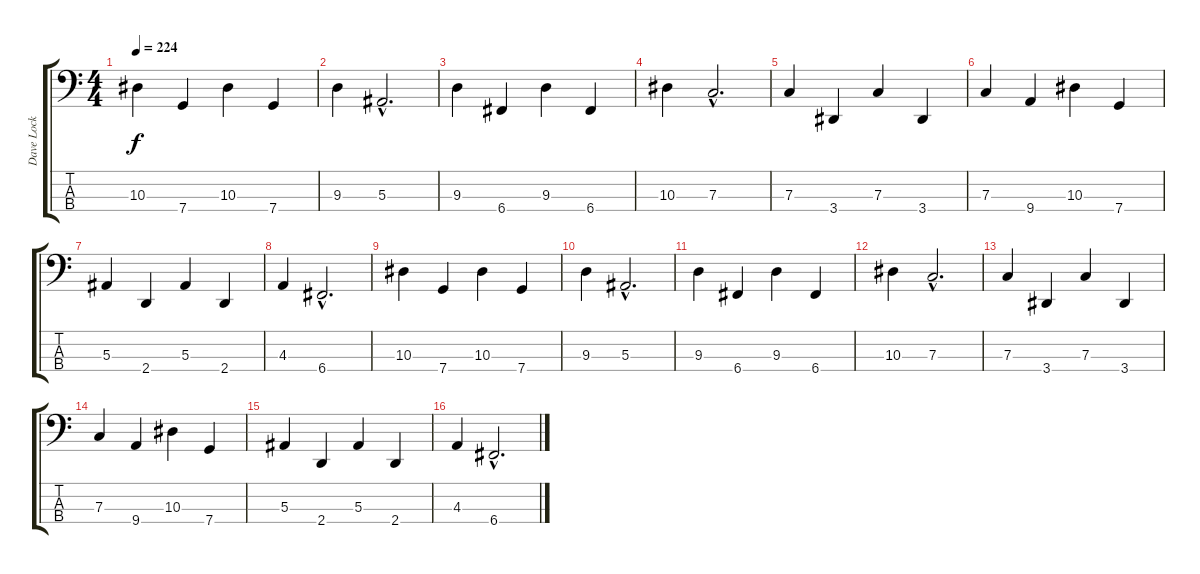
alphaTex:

\track ("Dave Lock" "Dave Lock") {instrument electricbassfinger}
\staff {score tabs}
\tuning (Eb2 Bb1 F1 C1) {hide}
\ts (4 4)
\tempo 224
\clef f4
\ks c
10.3.4{dy f} 7.4.4 10.3.4 7.4.4 |
9.3.4 5.3{hac}.2{d} |
9.3.4 6.4.4 9.3.4 6.4.4 |
10.3.4 7.3{hac}.2{d} |
7.3.4 3.4.4 7.3.4 3.4.4 |
7.3.4 9.4.4 10.3.4 7.4.4 |
5.3.4 2.4.4 5.3.4 2.4.4 |
4.3.4 6.4{hac}.2{d} |
10.3.4 7.4.4 10.3.4 7.4.4 |
9.3.4 5.3{hac}.2{d} |
9.3.4 6.4.4 9.3.4 6.4.4 |
10.3.4 7.3{hac}.2{d} |
7.3.4 3.4.4 7.3.4 3.4.4 |
7.3.4 9.4.4 10.3.4 7.4.4 |
5.3.4 2.4.4 5.3.4 2.4.4 |
4.3.4 6.4{hac}.2{d}
